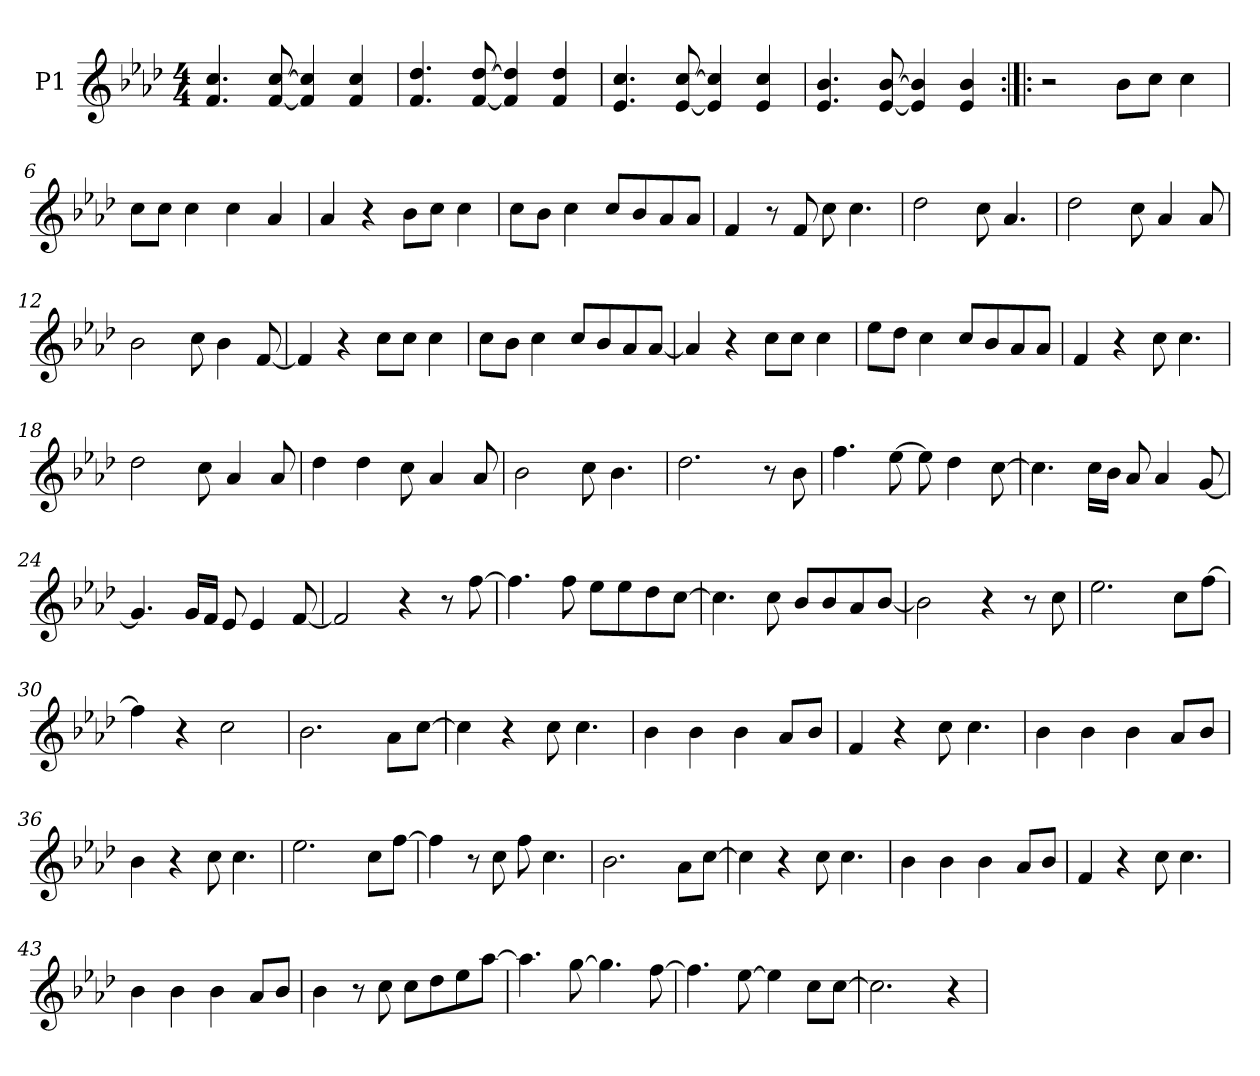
**kern
*part1
*staff1
*I"P1
*clefG2
*k[b-e-a-d-]
*f:
*M4/4
*MM126
=1
4.f/ 4.cc/
[<8f/ [>8cc/
4f/] 4cc/]
4f/ 4cc/
=2
4.f/ 4.dd-/
[<8f/ [>8dd-/
4f/] 4dd-/]
4f/ 4dd-/
=3
4.e-/ 4.cc/
[<8e-/ [>8cc/
4e-/] 4cc/]
4e-/ 4cc/
=4
4.e-/ 4.b-/
[<8e-/ [>8b-/
4e-/] 4b-/]
4e-/ 4b-/
=5:|!|:
2r
8b-\L
8cc\J
4cc\
!!LO:LB:g=z
=6
8cc\L
8cc\J
4cc\
4cc\
4a-/
=7
4a-/
4r
8b-\L
8cc\J
4cc\
=8
8cc\L
8b-\J
4cc\
8cc/L
8b-/
8a-/
8a-/J
=9
4f/
8r
8f/
8cc\
4.cc\
=10
2dd-\
8cc\
4.a-/
!!LO:LB:g=z
=11
2dd-\
8cc\
4a-/
8a-/
=12
2b-\
8cc\
4b-\
[<8f/
=13
4f/]
4r
8cc\L
8cc\J
4cc\
=14
8cc\L
8b-\J
4cc\
8cc/L
8b-/
8a-/
[<8a-/J
=15
4a-/]
4r
8cc\L
8cc\J
4cc\
!!LO:LB:g=z
=16
8ee-\L
8dd-\J
4cc\
8cc/L
8b-/
8a-/
8a-/J
=17
4f/
4r
8cc\
4.cc\
=18
2dd-\
8cc\
4a-/
8a-/
=19
4dd-\
4dd-\
8cc\
4a-/
8a-/
=20
2b-\
8cc\
4.b-\
=21
2.dd-\
8r
8b-\
!!LO:LB:g=z
=22
4.ff\
[>8ee-\
8ee-\]
4dd-\
[>8cc\
=23
4.cc\]
16cc\LL
16b-\JJ
8a-/
4a-/
[<8g/
=24
4.g/]
16g/LL
16f/JJ
8e-/
4e-/
[<8f/
=25
2f/]
4r
8r
[>8ff\
=26
4.ff\]
8ff\
8ee-\L
8ee-\
8dd-\
[>8cc\J
!!LO:LB:g=z
=27
4.cc\]
8cc\
8b-/L
8b-/
8a-/
[<8b-/J
=28
2b-\]
4r
8r
8cc\
=29
2.ee-\
8cc\L
[>8ff\J
=30
4ff\]
4r
2cc\
=31
2.b-\
8a-\L
[>8cc\J
=32
4cc\]
4r
8cc\
4.cc\
!!LO:LB:g=z
=33
4b-\
4b-\
4b-\
8a-/L
8b-/J
=34
4f/
4r
8cc\
4.cc\
=35
4b-\
4b-\
4b-\
8a-/L
8b-/J
=36
4b-\
4r
8cc\
4.cc\
=37
2.ee-\
8cc\L
[>8ff\J
=38
4ff\]
8r
8cc\
8ff\
4.cc\
!!LO:LB:g=z
=39
2.b-\
8a-\L
[>8cc\J
=40
4cc\]
4r
8cc\
4.cc\
=41
4b-\
4b-\
4b-\
8a-/L
8b-/J
=42
4f/
4r
8cc\
4.cc\
=43
4b-\
4b-\
4b-\
8a-/L
8b-/J
=44
4b-\
8r
8cc\
8cc\L
8dd-\
8ee-\
[>8aa-\J
!!LO:LB:g=z
=45
4.aa-\]
[>8gg\
4.gg\]
[>8ff\
=46
4.ff\]
[>8ee-\
4ee-\]
8cc\L
[>8cc\J
=47
2.cc\]
4r
=
*-
